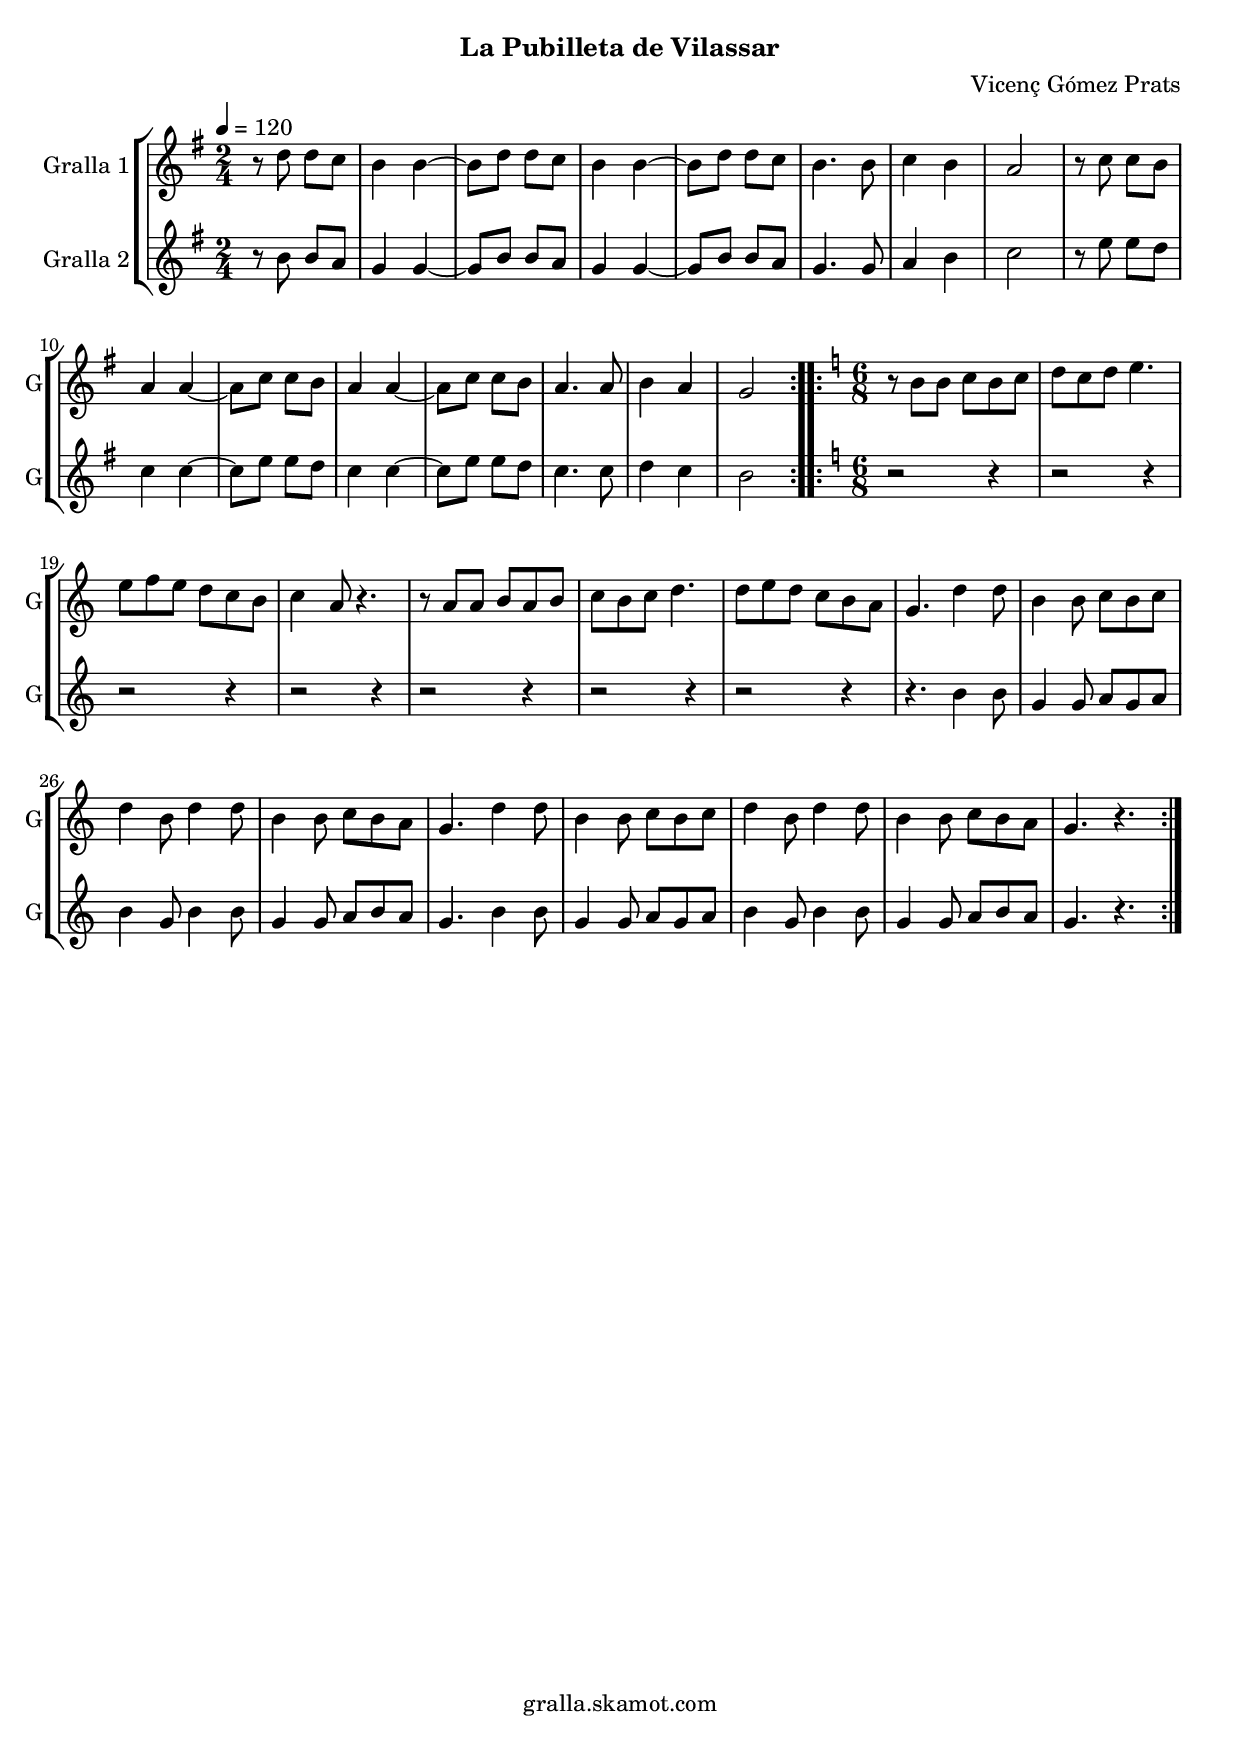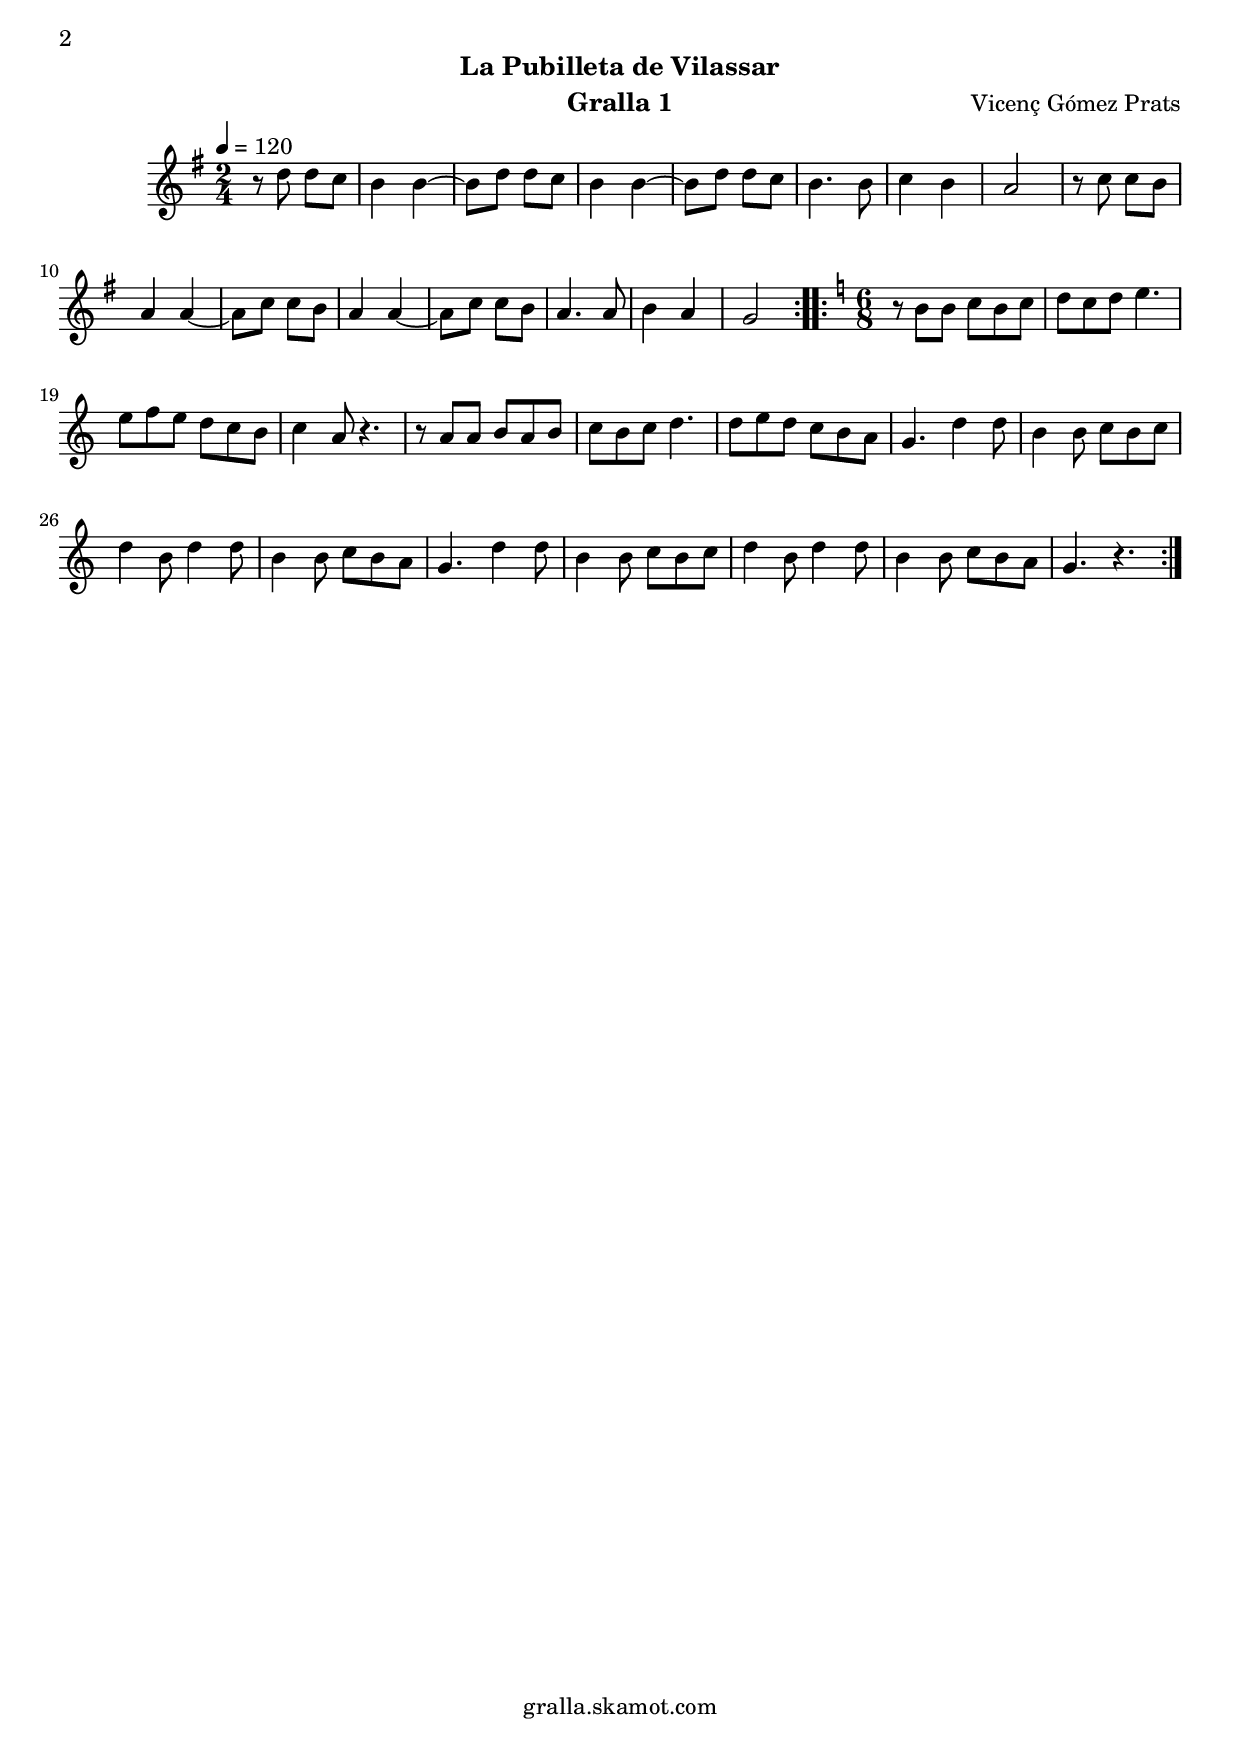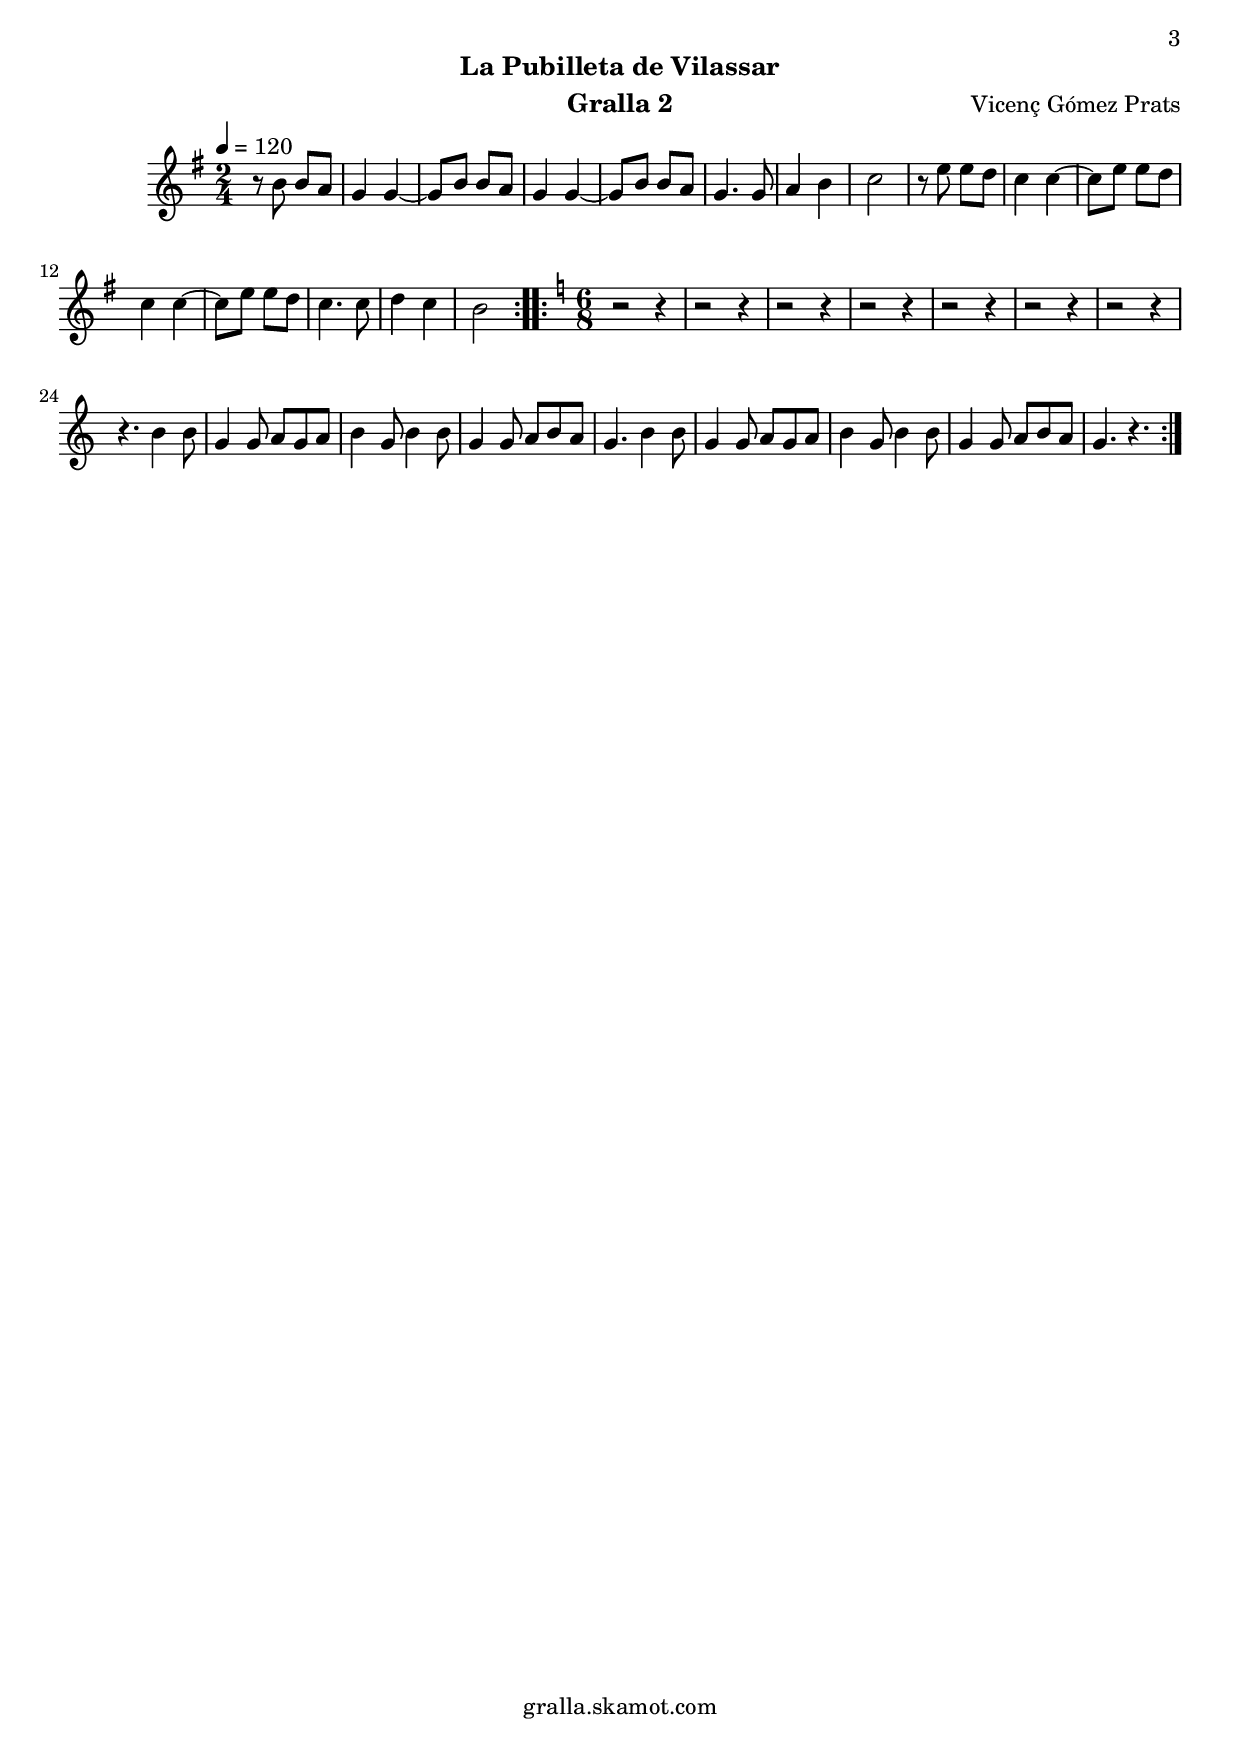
\version "2.16.2"

\header {
  dedication=""
  title=""
  subtitle="La Pubilleta de Vilassar"
  subsubtitle=""
  poet=""
  meter=""
  piece=""
  composer="Vicenç Gómez Prats"
  arranger=""
  opus=""
  instrument=""
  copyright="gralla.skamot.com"
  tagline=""
}

liniaroAa =
\relative d''
{
  \tempo 4=120
  \clef treble
  \key g \major
  \time 2/4
  \repeat volta 2 { r8 d d c  |
  b4 b ~  |
  b8 d d c  |
  b4 b ~  |
  %05
  b8 d d c  |
  b4. b8  |
  c4 b  |
  a2  |
  r8 c c b  |
  %10
  a4 a ~  |
  a8 c c b  |
  a4 a ~  |
  a8 c c b  |
  a4. a8  |
  %15
  b4 a  |
  g2  | }
  \key c \major   \time 6/8   \repeat volta 2 { r8 b b c b c  |
  d8 c d e4.  |
  e8 f e d c b  |
  %20
  c4 a8 r4.  |
  r8 a a b a b  |
  c8 b c d4.  |
  d8 e d c b a  |
  g4. d'4 d8  |
  %25
  b4 b8 c b c  |
  d4 b8 d4 d8  |
  b4 b8 c b a  |
  g4. d'4 d8  |
  b4 b8 c b c  |
  %30
  d4 b8 d4 d8  |
  b4 b8 c b a  |
  g4. r  | }
}

liniaroAb =
\relative b'
{
  \tempo 4=120
  \clef treble
  \key g \major
  \time 2/4
  \repeat volta 2 { r8 b b a  |
  g4 g ~  |
  g8 b b a  |
  g4 g ~  |
  %05
  g8 b b a  |
  g4. g8  |
  a4 b  |
  c2  |
  r8 e e d  |
  %10
  c4 c ~  |
  c8 e e d  |
  c4 c ~  |
  c8 e e d  |
  c4. c8  |
  %15
  d4 c  |
  b2  | }
  \key c \major   \time 6/8   \repeat volta 2 { r2 r4  |
  r2 r4  |
  r2 r4  |
  %20
  r2 r4  |
  r2 r4  |
  r2 r4  |
  r2 r4  |
  r4. b4 b8  |
  %25
  g4 g8 a g a  |
  b4 g8 b4 b8  |
  g4 g8 a b a  |
  g4. b4 b8  |
  g4 g8 a g a  |
  %30
  b4 g8 b4 b8  |
  g4 g8 a b a  |
  g4. r  | }
}

\bookpart {
  \score {
    \new StaffGroup {
      \override Score.RehearsalMark #'self-alignment-X = #LEFT
      <<
        \new Staff \with {instrumentName = #"Gralla 1" shortInstrumentName = #"G"} \liniaroAa
        \new Staff \with {instrumentName = #"Gralla 2" shortInstrumentName = #"G"} \liniaroAb
      >>
    }
    \layout {}
  }
  \score { \unfoldRepeats
    \new StaffGroup {
      \override Score.RehearsalMark #'self-alignment-X = #LEFT
      <<
        \new Staff \with {instrumentName = #"Gralla 1" shortInstrumentName = #"G"} \liniaroAa
        \new Staff \with {instrumentName = #"Gralla 2" shortInstrumentName = #"G"} \liniaroAb
      >>
    }
    \midi {
      \set Staff.midiInstrument = "oboe"
      \set DrumStaff.midiInstrument = "drums"
    }
  }
}

\bookpart {
  \header {instrument="Gralla 1"}
  \score {
    \new StaffGroup {
      \override Score.RehearsalMark #'self-alignment-X = #LEFT
      <<
        \new Staff \liniaroAa
      >>
    }
    \layout {}
  }
  \score { \unfoldRepeats
    \new StaffGroup {
      \override Score.RehearsalMark #'self-alignment-X = #LEFT
      <<
        \new Staff \liniaroAa
      >>
    }
    \midi {
      \set Staff.midiInstrument = "oboe"
      \set DrumStaff.midiInstrument = "drums"
    }
  }
}

\bookpart {
  \header {instrument="Gralla 2"}
  \score {
    \new StaffGroup {
      \override Score.RehearsalMark #'self-alignment-X = #LEFT
      <<
        \new Staff \liniaroAb
      >>
    }
    \layout {}
  }
  \score { \unfoldRepeats
    \new StaffGroup {
      \override Score.RehearsalMark #'self-alignment-X = #LEFT
      <<
        \new Staff \liniaroAb
      >>
    }
    \midi {
      \set Staff.midiInstrument = "oboe"
      \set DrumStaff.midiInstrument = "drums"
    }
  }
}

